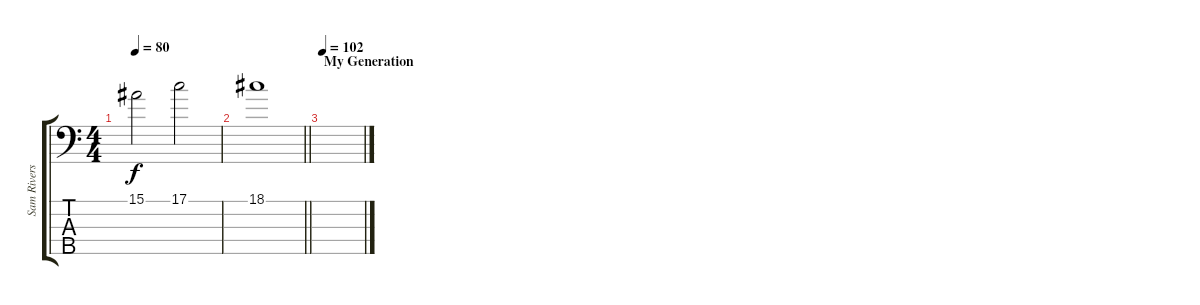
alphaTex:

\track ("Sam Rivers" "Sam Rivers") {instrument electricbassfinger}
\staff {score tabs}
\tuning (G2 D2 A1 E1 B0) {hide}
\ts (4 4)
\tempo 80
\clef f4
\ks c
15.1.2{dy f} 17.1.2 |
\barLineRight lightlight
18.1.1 |
\section ("" "My Generation")
\tempo 102
